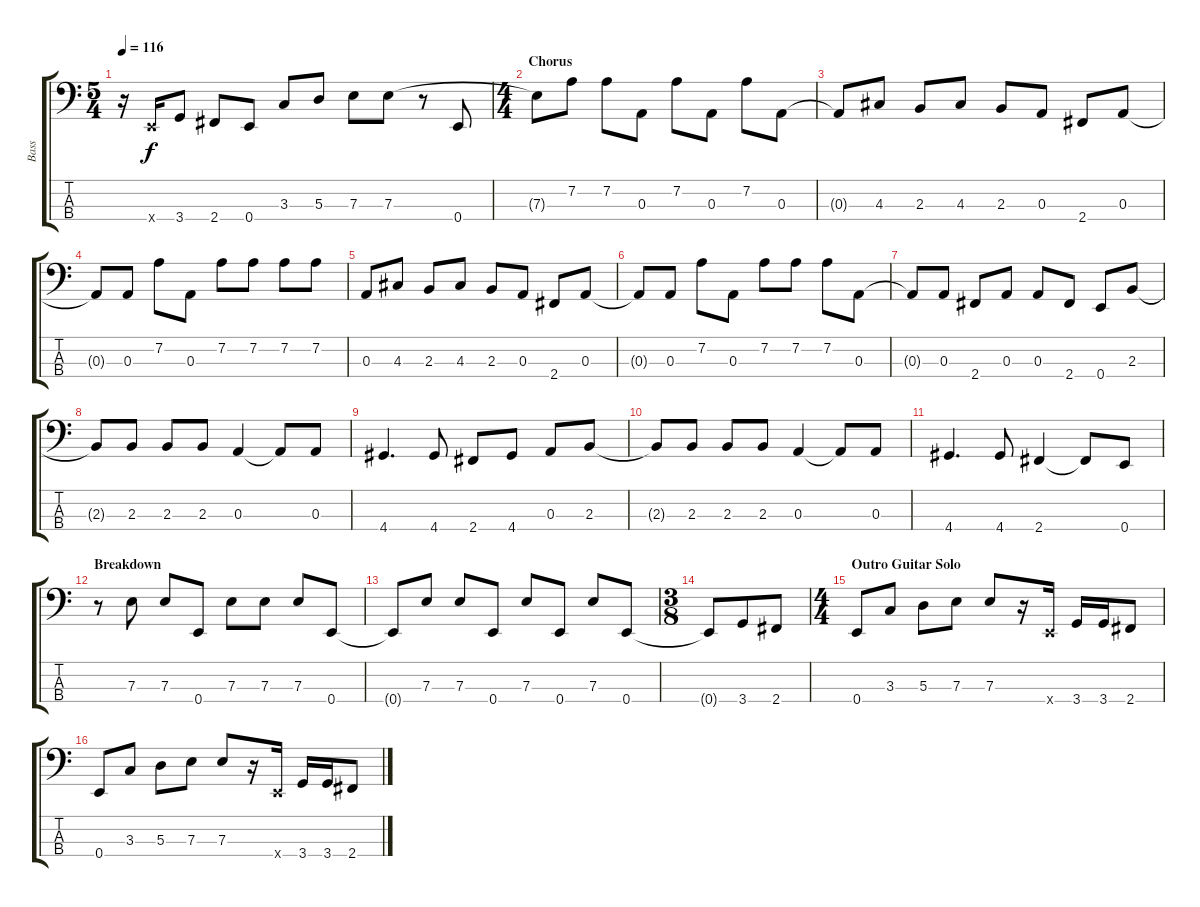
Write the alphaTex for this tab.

\track ("Bass" "Bass") {instrument electricbassfinger}
\staff {score tabs}
\tuning (G2 D2 A1 E1) {hide}
\ts (5 4)
\tempo 116
\clef f4
\ks c
r.16{dy f} 0.4{x}.16 3.4.8 2.4.8 0.4.8 3.3.8 5.3.8 7.3.8 7.3.8 r.8 0.4.8 |
\ts (4 4)
\section ("" "Chorus")
7.3{t}.8 7.2.8 7.2.8 0.3.8 7.2.8 0.3.8 7.2.8 0.3.8 |
0.3{t}.8 4.3.8 2.3.8 4.3.8 2.3.8 0.3.8 2.4.8 0.3.8 |
0.3{t}.8 0.3.8 7.2.8 0.3.8 7.2.8 7.2.8 7.2.8 7.2.8 |
0.3.8 4.3.8 2.3.8 4.3.8 2.3.8 0.3.8 2.4.8 0.3.8 |
0.3{t}.8 0.3.8 7.2.8 0.3.8 7.2.8 7.2.8 7.2.8 0.3.8 |
0.3{t}.8 0.3.8 2.4.8 0.3.8 0.3.8 2.4.8 0.4.8 2.3.8 |
2.3{t}.8 2.3.8 2.3.8 2.3.8 0.3.4 0.3{t}.8 0.3.8 |
4.4.4{d} 4.4.8 2.4.8 4.4.8 0.3.8 2.3.8 |
2.3{t}.8 2.3.8 2.3.8 2.3.8 0.3.4 0.3{t}.8 0.3.8 |
4.4.4{d} 4.4.8 2.4.4 2.4{t}.8 0.4.8 |
\section ("" "Breakdown")
r.8 7.3.8 7.3.8 0.4.8 7.3.8 7.3.8 7.3.8 0.4.8 |
0.4{t}.8 7.3.8 7.3.8 0.4.8 7.3.8 0.4.8 7.3.8 0.4.8 |
\ts (3 8)
0.4{t}.8 3.4.8 2.4.8 |
\ts (4 4)
\section ("" "Outro Guitar Solo")
0.4.8 3.3.8 5.3.8 7.3.8 7.3.8 r.16 0.4{x}.16 3.4.16 3.4.16 2.4.8 |
0.4.8 3.3.8 5.3.8 7.3.8 7.3.8 r.16 0.4{x}.16 3.4.16 3.4.16 2.4.8
